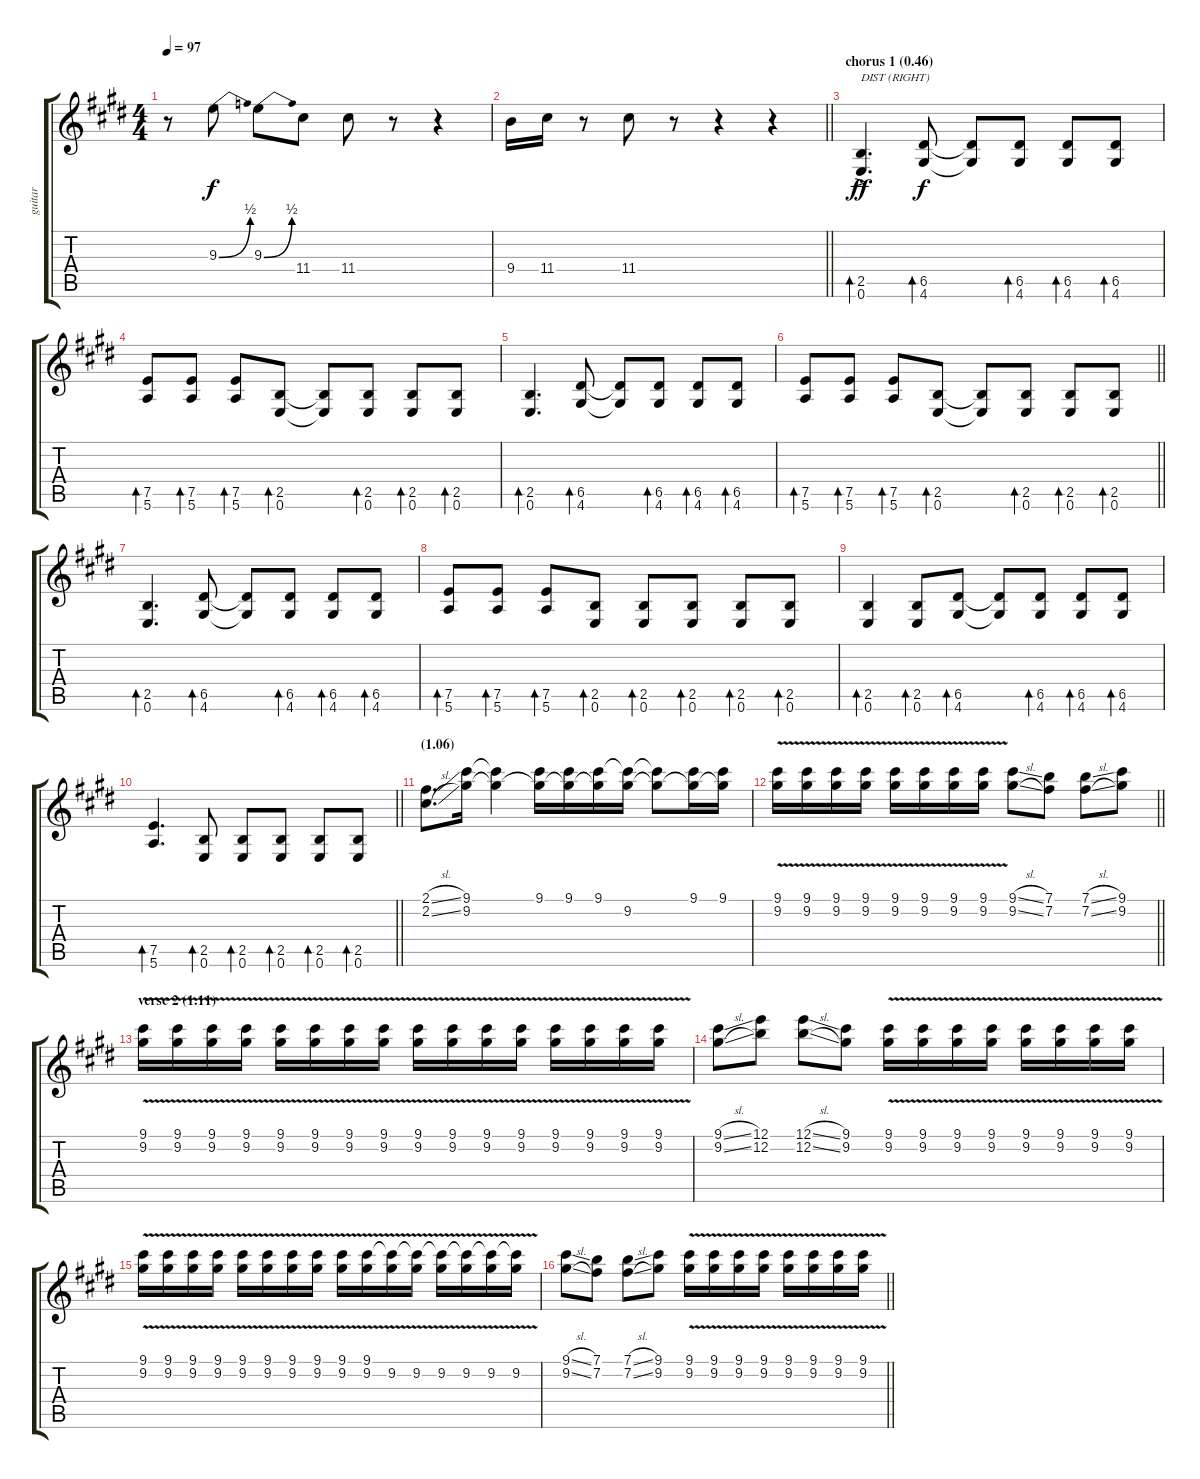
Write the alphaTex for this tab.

\track ("guitar" "guitar") {instrument electricguitarjazz}
\staff {score tabs}
\tuning (E4 B3 G3 D3 A2 E2) {hide}
\ts (4 4)
\tempo 97
\clef g2
\ks e
r.8{dy f} 9.3{be (bend 0 0 60 2)}.8 9.3{be (bend 0 0 60 2)}.8 11.4.8 11.4.8 r.8 r.4 |
\barLineRight lightlight
9.4.16 11.4.16 r.8 11.4.8 r.8 r.4 r.4 |
\section ("" "chorus 1 (0.46)")
(2.5{ac} 0.6{ac}).4{d bd 30 txt "DIST (RIGHT)" dy ff balance 12 instrument distortionguitar} (6.5 4.6).8{bd 30 dy f} (6.5{t} 4.6{t}).8 (6.5 4.6).8{bd 30} (6.5 4.6).8{bd 30} (6.5 4.6).8{bd 30} |
(7.5 5.6).8{bd 30} (7.5 5.6).8{bd 30} (7.5 5.6).8{bd 30} (2.5 0.6).8{bd 30} (2.5{t} 0.6{t}).8 (2.5 0.6).8{bd 30} (2.5 0.6).8{bd 30} (2.5 0.6).8{bd 30} |
(2.5 0.6).4{d bd 30} (6.5 4.6).8{bd 30} (6.5{t} 4.6{t}).8 (6.5 4.6).8{bd 30} (6.5 4.6).8{bd 30} (6.5 4.6).8{bd 30} |
\barLineRight lightlight
(7.5 5.6).8{bd 30} (7.5 5.6).8{bd 30} (7.5 5.6).8{bd 30} (2.5 0.6).8{bd 30} (2.5{t} 0.6{t}).8 (2.5 0.6).8{bd 30} (2.5 0.6).8{bd 30} (2.5 0.6).8{bd 30} |
(2.5 0.6).4{d bd 30} (6.5 4.6).8{bd 30} (6.5{t} 4.6{t}).8 (6.5 4.6).8{bd 30} (6.5 4.6).8{bd 30} (6.5 4.6).8{bd 30} |
(7.5 5.6).8{bd 30} (7.5 5.6).8{bd 30} (7.5 5.6).8{bd 30} (2.5 0.6).8{bd 30} (2.5 0.6).8{bd 30} (2.5 0.6).8{bd 30} (2.5 0.6).8{bd 30} (2.5 0.6).8{bd 30} |
(2.5 0.6).4{bd 30} (2.5 0.6).8{bd 30} (6.5 4.6).8{bd 30} (6.5{t} 4.6{t}).8 (6.5 4.6).8{bd 30} (6.5 4.6).8{bd 30} (6.5 4.6).8{bd 30} |
\barLineRight lightlight
(7.5 5.6).4{d bd 30} (2.5 0.6).8{bd 30} (2.5 0.6).8{bd 30} (2.5 0.6).8{bd 30} (2.5 0.6).8{bd 30} (2.5 0.6).8{bd 30} |
\section ("" "(1.06)")
(2.1{sl} 2.2{sl}).8{d balance 12} (9.1 9.2).16 (9.1{t} 9.2{t}).4 (9.1 9.2{t}).16 (9.1 9.2{t}).16 (9.1 9.2{t}).16 (9.1{t} 9.2).16 (9.1{t} 9.2{t}).8 (9.1 9.2{t}).16 (9.1 9.2{t}).16 |
\barLineRight lightlight
(9.1{v} 9.2{v}).16 (9.1{v} 9.2{v}).16 (9.1{v} 9.2{v}).16 (9.1{v} 9.2{v}).16 (9.1{v} 9.2{v}).16 (9.1{v} 9.2{v}).16 (9.1{v} 9.2{v}).16 (9.1{v} 9.2{v}).16 (9.1{sl} 9.2{sl}).8 (7.1 7.2).8 (7.1{sl} 7.2{sl}).8 (9.1 9.2).8 |
\section ("" "verse 2 (1.11)")
(9.1{v} 9.2{v}).16 (9.1{v} 9.2{v}).16 (9.1{v} 9.2{v}).16 (9.1{v} 9.2{v}).16 (9.1{v} 9.2{v}).16 (9.1{v} 9.2{v}).16 (9.1{v} 9.2{v}).16 (9.1{v} 9.2{v}).16 (9.1{v} 9.2{v}).16 (9.1{v} 9.2{v}).16 (9.1{v} 9.2{v}).16 (9.1{v} 9.2{v}).16 (9.1{v} 9.2{v}).16 (9.1{v} 9.2{v}).16 (9.1{v} 9.2{v}).16 (9.1{v} 9.2{v}).16 |
(9.1{sl} 9.2{sl}).8 (12.1 12.2).8 (12.1{sl} 12.2{sl}).8 (9.1 9.2).8 (9.1{v} 9.2{v}).16 (9.1{v} 9.2{v}).16 (9.1{v} 9.2{v}).16 (9.1{v} 9.2{v}).16 (9.1{v} 9.2{v}).16 (9.1{v} 9.2{v}).16 (9.1{v} 9.2{v}).16 (9.1{v} 9.2{v}).16 |
(9.1{v} 9.2{v}).16 (9.1{v} 9.2{v}).16 (9.1{v} 9.2{v}).16 (9.1{v} 9.2{v}).16 (9.1{v} 9.2{v}).16 (9.1{v} 9.2{v}).16 (9.1{v} 9.2{v}).16 (9.1{v} 9.2{v}).16 (9.1{v} 9.2{v}).16 (9.1{v} 9.2{v}).16 (9.1{t} 9.2{v}).16 (9.1{t} 9.2{v}).16 (9.1{t} 9.2{v}).16 (9.1{t} 9.2{v}).16 (9.1{t} 9.2{v}).16 (9.1{t} 9.2{v}).16 |
\barLineRight lightlight
(9.1{sl} 9.2{sl}).8 (7.1 7.2).8 (7.1{sl} 7.2{sl}).8 (9.1 9.2).8 (9.1{v} 9.2{v}).16 (9.1{v} 9.2{v}).16 (9.1{v} 9.2{v}).16 (9.1{v} 9.2{v}).16 (9.1{v} 9.2{v}).16 (9.1{v} 9.2{v}).16 (9.1{v} 9.2{v}).16 (9.1{v} 9.2{v}).16
